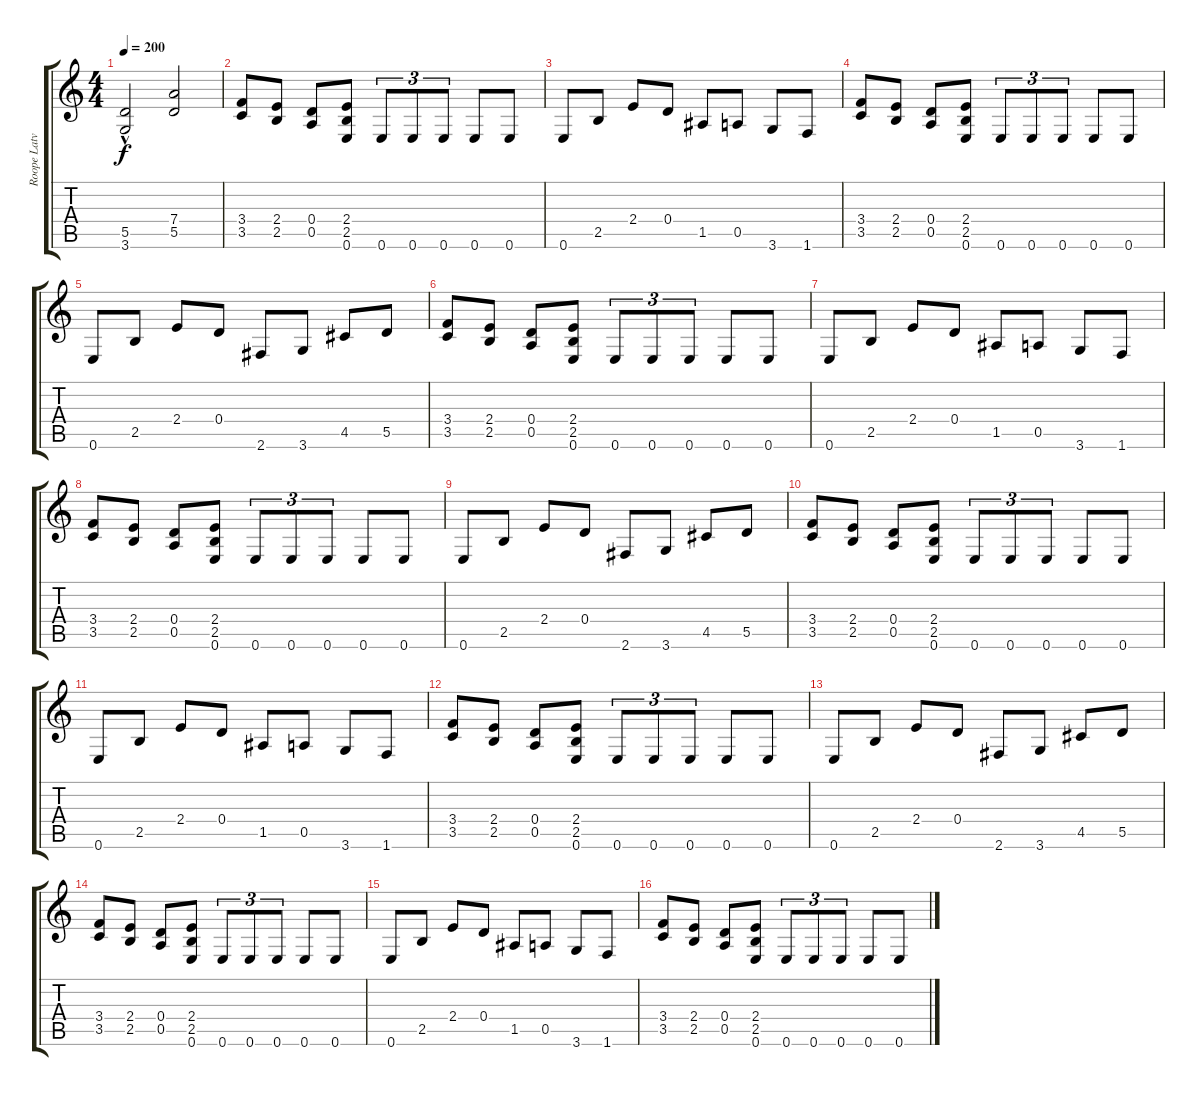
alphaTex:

\track ("Roope Latvala" "Roope Latv") {instrument distortionguitar}
\staff {score tabs}
\tuning (E4 B3 G3 D3 A2 E2) {hide}
\ts (4 4)
\tempo 200
\clef g2
\ks c
(5.5 3.6{hac}).2{dy f} (7.4 5.5).2 |
(3.4 3.5).8 (2.4 2.5).8 (0.4 0.5).8 (2.4 2.5 0.6).8 0.6.8{tu (3 2)} 0.6.8{tu (3 2)} 0.6.8{tu (3 2)} 0.6.8 0.6.8 |
0.6.8 2.5.8 2.4.8 0.4.8 1.5.8 0.5.8 3.6.8 1.6.8 |
(3.4 3.5).8 (2.4 2.5).8 (0.4 0.5).8 (2.4 2.5 0.6).8 0.6.8{tu (3 2)} 0.6.8{tu (3 2)} 0.6.8{tu (3 2)} 0.6.8 0.6.8 |
0.6.8 2.5.8 2.4.8 0.4.8 2.6.8 3.6.8 4.5.8 5.5.8 |
(3.4 3.5).8 (2.4 2.5).8 (0.4 0.5).8 (2.4 2.5 0.6).8 0.6.8{tu (3 2)} 0.6.8{tu (3 2)} 0.6.8{tu (3 2)} 0.6.8 0.6.8 |
0.6.8 2.5.8 2.4.8 0.4.8 1.5.8 0.5.8 3.6.8 1.6.8 |
(3.4 3.5).8 (2.4 2.5).8 (0.4 0.5).8 (2.4 2.5 0.6).8 0.6.8{tu (3 2)} 0.6.8{tu (3 2)} 0.6.8{tu (3 2)} 0.6.8 0.6.8 |
0.6.8 2.5.8 2.4.8 0.4.8 2.6.8 3.6.8 4.5.8 5.5.8 |
(3.4 3.5).8 (2.4 2.5).8 (0.4 0.5).8 (2.4 2.5 0.6).8 0.6.8{tu (3 2)} 0.6.8{tu (3 2)} 0.6.8{tu (3 2)} 0.6.8 0.6.8 |
0.6.8 2.5.8 2.4.8 0.4.8 1.5.8 0.5.8 3.6.8 1.6.8 |
(3.4 3.5).8 (2.4 2.5).8 (0.4 0.5).8 (2.4 2.5 0.6).8 0.6.8{tu (3 2)} 0.6.8{tu (3 2)} 0.6.8{tu (3 2)} 0.6.8 0.6.8 |
0.6.8 2.5.8 2.4.8 0.4.8 2.6.8 3.6.8 4.5.8 5.5.8 |
(3.4 3.5).8 (2.4 2.5).8 (0.4 0.5).8 (2.4 2.5 0.6).8 0.6.8{tu (3 2)} 0.6.8{tu (3 2)} 0.6.8{tu (3 2)} 0.6.8 0.6.8 |
0.6.8 2.5.8 2.4.8 0.4.8 1.5.8 0.5.8 3.6.8 1.6.8 |
(3.4 3.5).8 (2.4 2.5).8 (0.4 0.5).8 (2.4 2.5 0.6).8 0.6.8{tu (3 2)} 0.6.8{tu (3 2)} 0.6.8{tu (3 2)} 0.6.8 0.6.8
